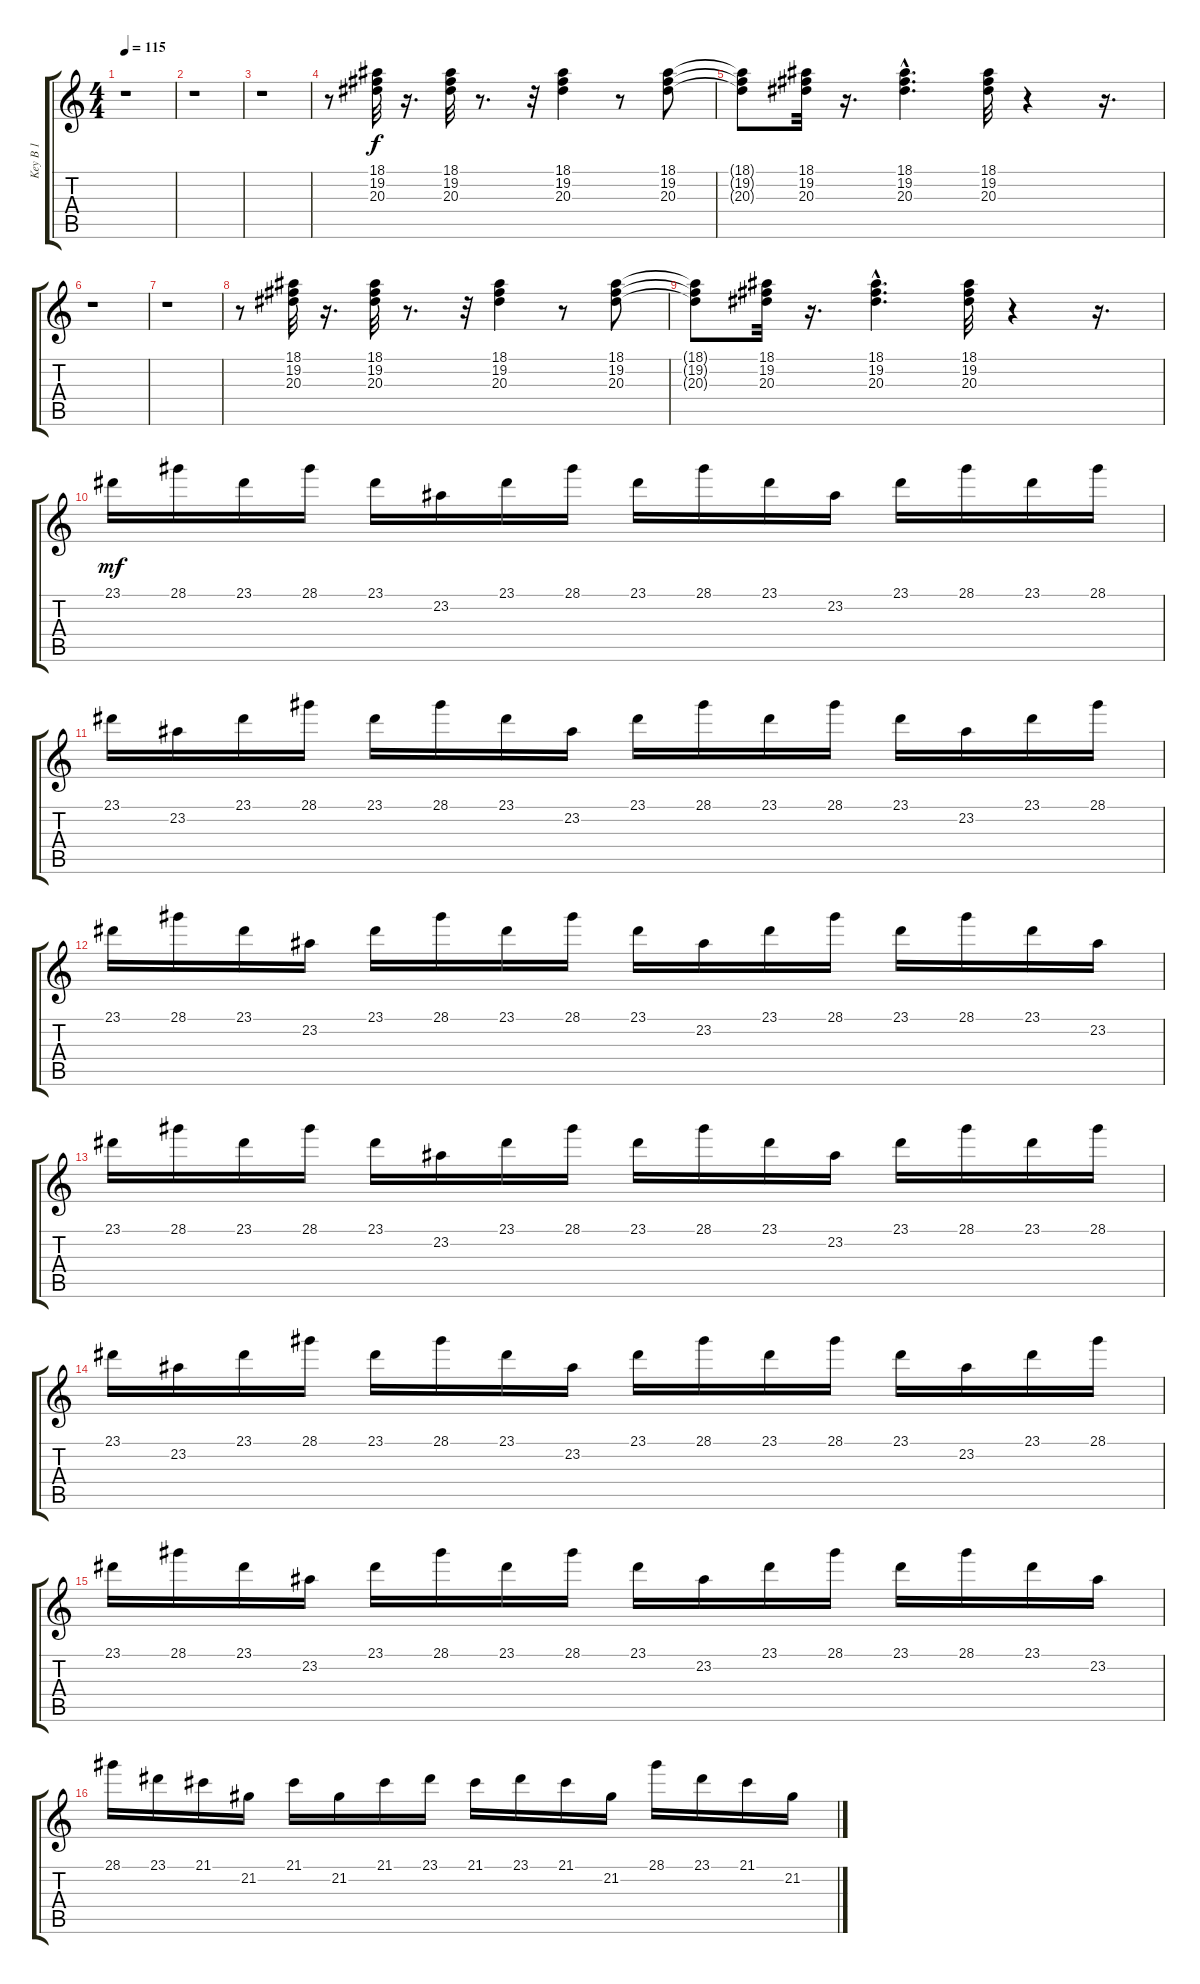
\track ("Key B 1" "Key B 1") {instrument electricgrandpiano}
\staff {score tabs}
\tuning (E4 B3 G3 D3 A2 E2) {hide}
\ts (4 4)
\tempo 115
\clef g2
\ks c
r.1{dy f} |
r.1 |
r.1 |
r.8 (18.1 19.2 20.3).32{instrument percussiveorgan} r.16{d} (18.1 19.2 20.3).32 r.8{d} r.32 (18.1 19.2 20.3).4 r.8 (18.1 19.2 20.3).8 |
(18.1{t} 19.2{t} 20.3{t}).8 (18.1 19.2 20.3).32 r.16{d} (18.1{hac} 19.2{hac} 20.3{hac}).4{d} (18.1 19.2 20.3).32 r.4 r.16{d} |
r.1 |
r.1 |
r.8 (18.1 19.2 20.3).32 r.16{d} (18.1 19.2 20.3).32 r.8{d} r.32 (18.1 19.2 20.3).4 r.8 (18.1 19.2 20.3).8 |
(18.1{t} 19.2{t} 20.3{t}).8 (18.1 19.2 20.3).32 r.16{d} (18.1{hac} 19.2{hac} 20.3{hac}).4{d} (18.1 19.2 20.3).32 r.4 r.16{d} |
23.1.16{dy mf balance 14} 28.1.16{balance 14} 23.1.16{balance 12} 28.1.16{balance 10} 23.1.16{balance 8} 23.2.16{balance 7} 23.1.16{balance 5} 28.1.16{balance 3} 23.1.16{balance 1} 28.1.16{balance 3} 23.1.16{balance 5} 23.2.16{balance 6} 23.1.16{balance 8} 28.1.16{balance 10} 23.1.16{balance 12} 28.1.16{balance 13} |
23.1.16{balance 15} 23.2.16{balance 13} 23.1.16{balance 12} 28.1.16{balance 10} 23.1.16{balance 8} 28.1.16{balance 6} 23.1.16{balance 5} 23.2.16{balance 3} 23.1.16{balance 2} 28.1.16{balance 2} 23.1.16{balance 4} 28.1.16{balance 6} 23.1.16{balance 8} 23.2.16{balance 10} 23.1.16{balance 11} 28.1.16{balance 13} |
23.1.16{balance 15} 28.1.16{balance 13} 23.1.16{balance 12} 23.2.16{balance 10} 23.1.16{balance 8} 28.1.16{balance 6} 23.1.16{balance 5} 28.1.16{balance 3} 23.1.16{balance 1} 23.2.16{balance 3} 23.1.16{balance 5} 28.1.16{balance 6} 23.1.16{balance 8} 28.1.16{balance 10} 23.1.16{balance 11} 23.2.16{balance 13} |
23.1.16{balance 15} 28.1.16{balance 13} 23.1.16{balance 12} 28.1.16{balance 10} 23.1.16{balance 8} 23.2.16{balance 6} 23.1.16{balance 5} 28.1.16{balance 3} 23.1.16{balance 2} 28.1.16{balance 3} 23.1.16{balance 4} 23.2.16{balance 6} 23.1.16{balance 8} 28.1.16{balance 10} 23.1.16{balance 11} 28.1.16{balance 13} |
23.1.16{balance 15} 23.2.16{balance 13} 23.1.16{balance 12} 28.1.16{balance 10} 23.1.16{balance 8} 28.1.16{balance 6} 23.1.16{balance 5} 23.2.16{balance 3} 23.1.16{balance 1} 28.1.16{balance 3} 23.1.16{balance 5} 28.1.16{balance 6} 23.1.16{balance 8} 23.2.16{balance 10} 23.1.16{balance 11} 28.1.16{balance 13} |
23.1.16{balance 14} 28.1.16{balance 13} 23.1.16{balance 11} 23.2.16{balance 10} 23.1.16{balance 8} 28.1.16{balance 6} 23.1.16{balance 5} 28.1.16{balance 3} 23.1.16{balance 2} 23.2.16{balance 3} 23.1.16{balance 4} 28.1.16{balance 6} 23.1.16{balance 8} 28.1.16{balance 9} 23.1.16{balance 11} 23.2.16{balance 13} |
28.1.16{balance 14} 23.1.16{balance 13} 21.1.16{balance 11} 21.2.16{balance 10} 21.1.16{balance 8} 21.2.16{balance 6} 21.1.16{balance 5} 23.1.16{balance 3} 21.1.16{balance 2} 23.1.16{balance 3} 21.1.16{balance 4} 21.2.16{balance 6} 28.1.16{balance 8} 23.1.16{balance 10} 21.1.16{balance 11} 21.2.16{balance 13}
